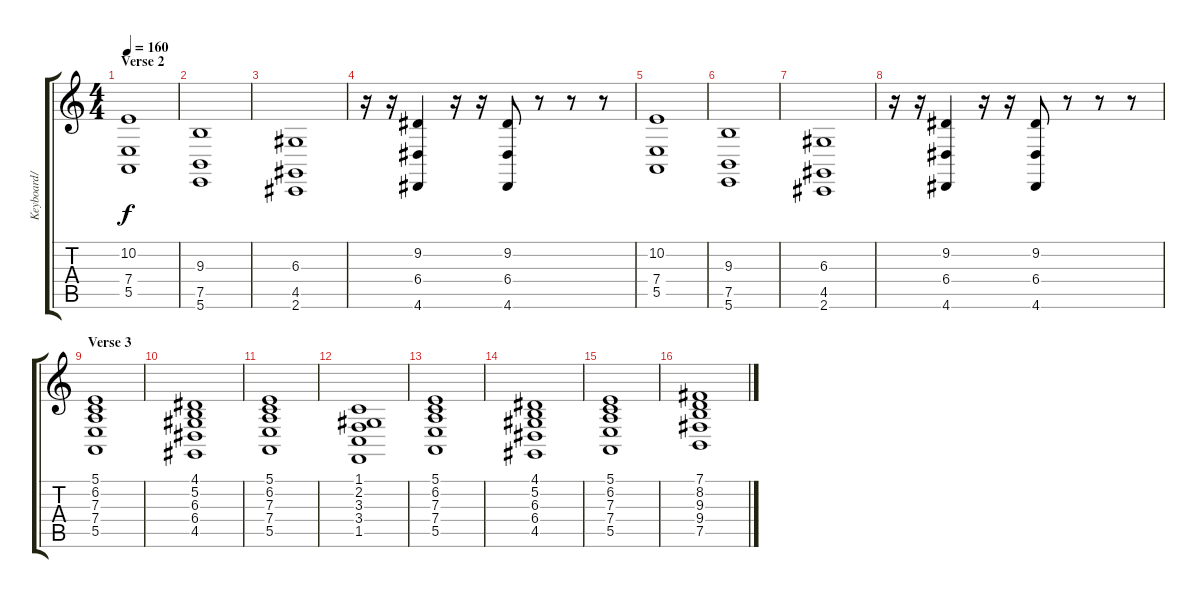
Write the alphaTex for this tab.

\track ("Keyboard/ Effects" "Keyboard/ ") {instrument rockorgan}
\staff {score tabs}
\tuning (B3 Gb3 D3 A2 E2 B1) {hide}
\ts (4 4)
\section ("" "Verse 2")
\tempo 160
\clef g2
\ks c
(10.2 7.4 5.5).1{dy f volume 11 instrument stringensemble1} |
(9.3 7.5 5.6).1 |
(6.3 4.5 2.6).1 |
r.16 r.16 (9.2 6.4 4.6).4 r.16 r.16 (9.2 6.4 4.6).8 r.8 r.8 r.8 |
(10.2 7.4 5.5).1 |
(9.3 7.5 5.6).1 |
(6.3 4.5 2.6).1 |
r.16 r.16 (9.2 6.4 4.6).4 r.16 r.16 (9.2 6.4 4.6).8 r.8 r.8 r.8 |
\section ("" "Verse 3")
(5.1 6.2 7.3 7.4 5.5).1 |
(4.1 5.2 6.3 6.4 4.5).1 |
(5.1 6.2 7.3 7.4 5.5).1 |
(1.1 2.2 3.3 3.4 1.5).1 |
(5.1 6.2 7.3 7.4 5.5).1 |
(4.1 5.2 6.3 6.4 4.5).1 |
(5.1 6.2 7.3 7.4 5.5).1 |
(7.1 8.2 9.3 9.4 7.5).1
